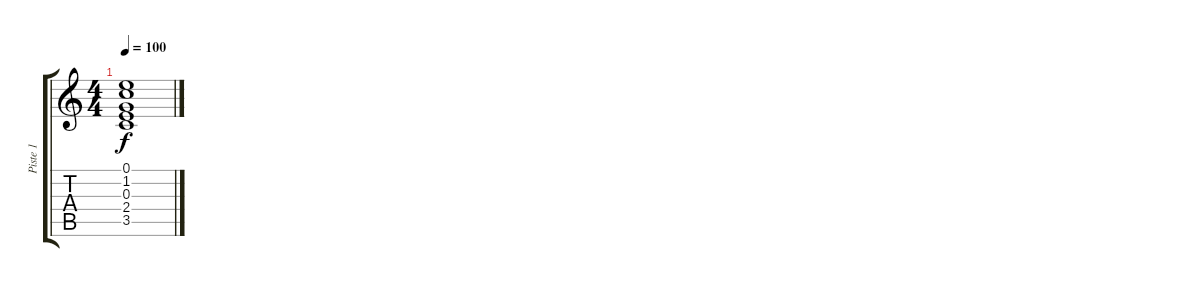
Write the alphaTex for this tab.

\track ("Piste 1" "Piste 1") {instrument acousticguitarsteel}
\staff {score tabs}
\tuning (E4 B3 G3 D3 A2 E2) {hide}
\ts (4 4)
\tempo 100
\clef g2
\ks c
(0.1{t} 1.2{t} 0.3{t} 2.4{t} 3.5{t}).1{dy f}
